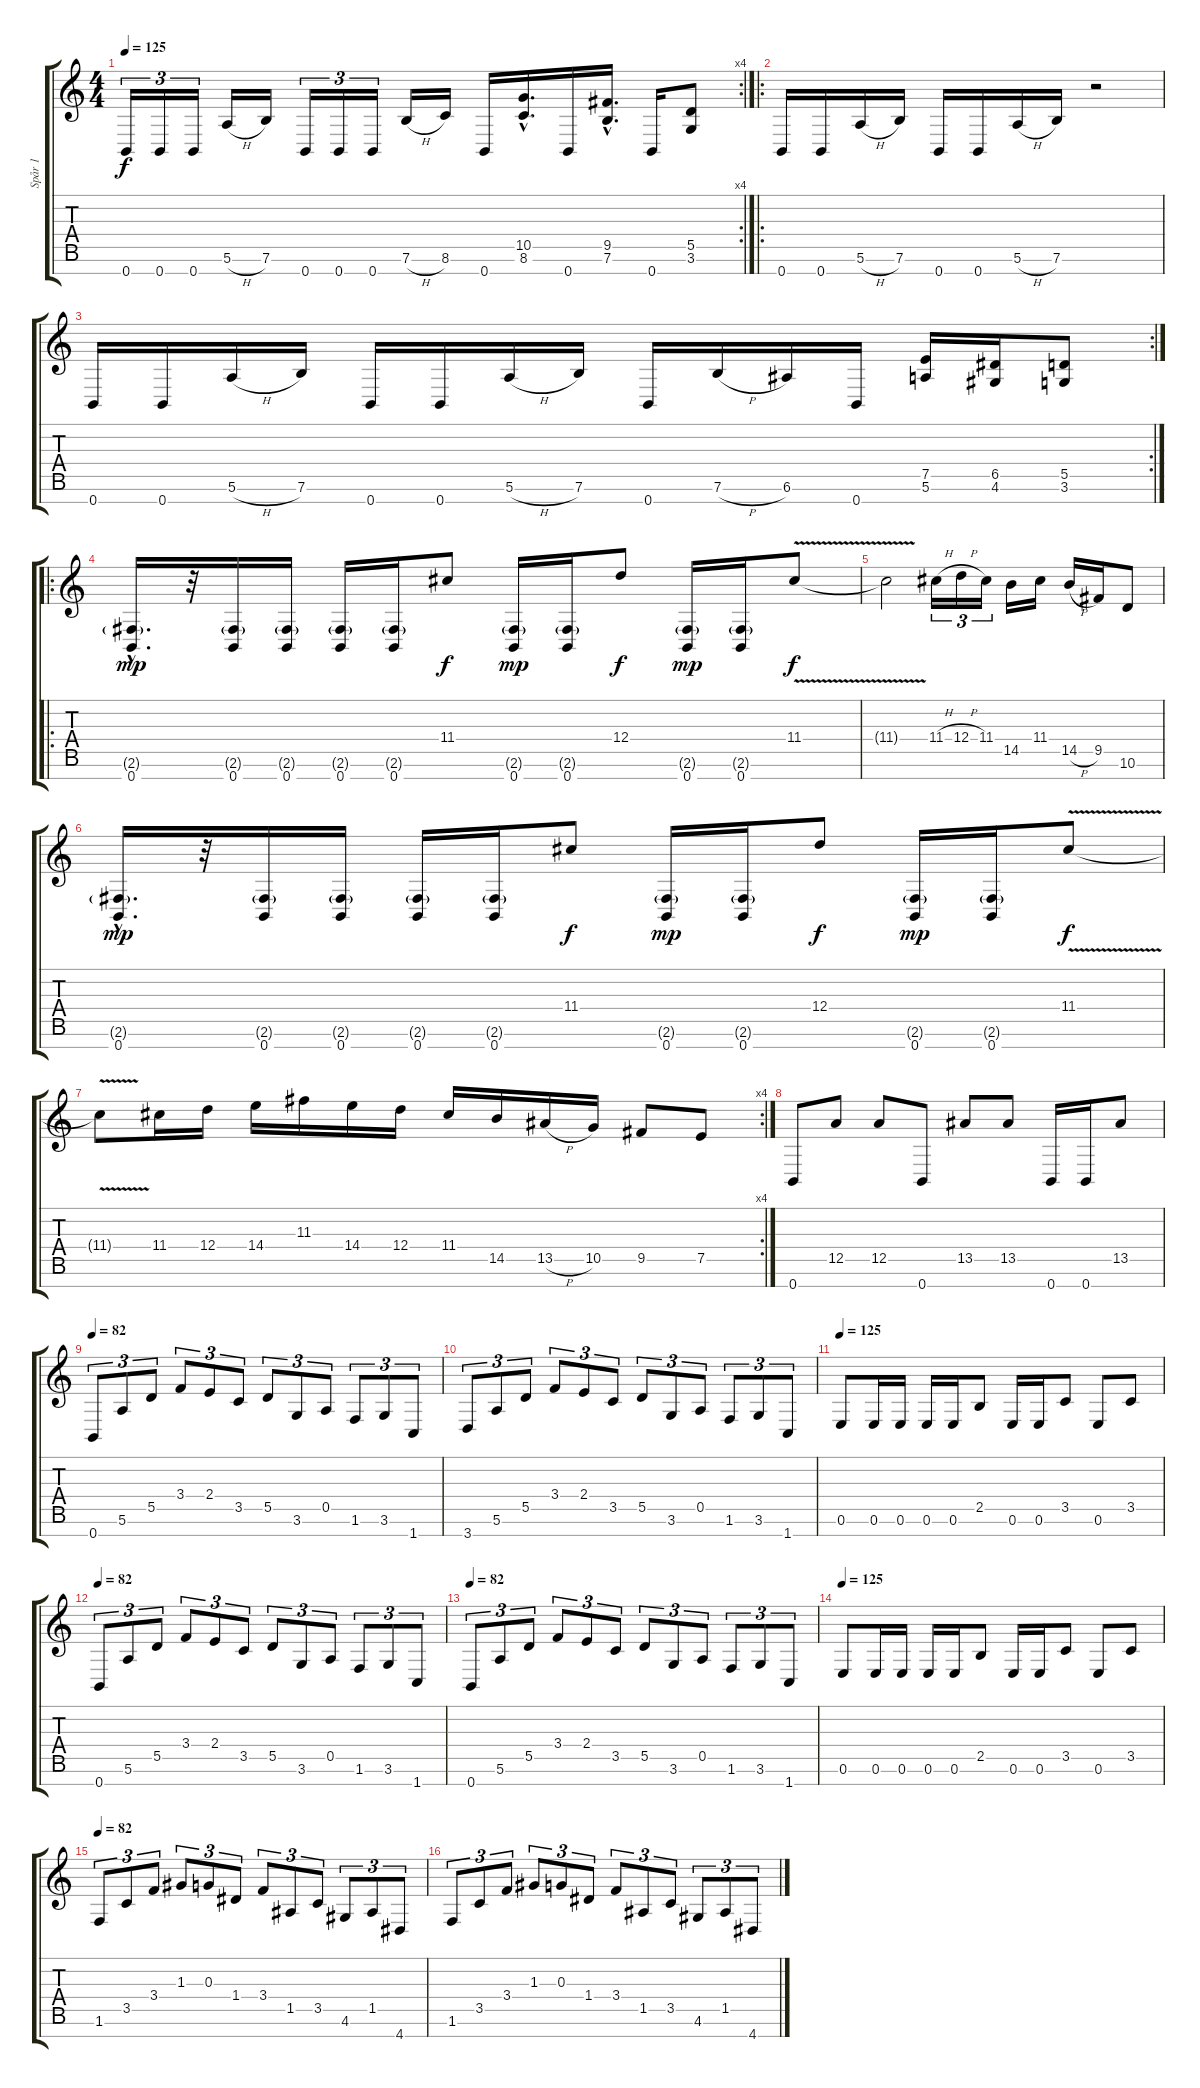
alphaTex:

\track ("Spår 1" "Spår 1") {instrument distortionguitar}
\staff {score tabs}
\tuning (E4 B3 G3 D3 A2 E2 B1) {hide}
\rc 4
\ts (4 4)
\tempo 125
\clef g2
\ks c
0.7.16{tu (3 2) dy f} 0.7.16{tu (3 2)} 0.7.16{tu (3 2)} 5.6{h}.16 7.6.16 0.7.16{tu (3 2)} 0.7.16{tu (3 2)} 0.7.16{tu (3 2)} 7.6{h}.16 8.6.16 0.7.16 (10.5{hac} 8.6{hac}).16{d} 0.7.16 (9.5{hac} 7.6{hac}).16{d} 0.7.16 (5.5 3.6).8 |
\ro
0.7.16 0.7.16 5.6{h}.16 7.6.16 0.7.16 0.7.16 5.6{h}.16 7.6.16 r.2 |
\rc 2
0.7.16 0.7.16 5.6{h}.16 7.6.16 0.7.16 0.7.16 5.6{h}.16 7.6.16 0.7.16 7.6{h}.16 6.6.16 0.7.16 (7.5 5.6).16 (6.5 4.6).16 (5.5 3.6).8 |
\ro
(2.6{g hac} 0.7{hac}).16{d dy mp} r.32 (2.6{g} 0.7).16 (2.6{g} 0.7).16 (2.6{g} 0.7).16 (2.6{g} 0.7).16 11.4.8{dy f} (2.6{g} 0.7).16{dy mp} (2.6{g} 0.7).16 12.4.8{dy f} (2.6{g} 0.7).16{dy mp} (2.6{g} 0.7).16 11.4{v}.8{dy f} |
11.4{t}.2 11.4{h}.16{tu (3 2)} 12.4{h}.16{tu (3 2)} 11.4.16{tu (3 2)} 14.5.16 11.4.16 14.5{h}.16 9.5.16 10.6.8 |
(2.6{g hac} 0.7{hac}).16{d dy mp} r.32 (2.6{g} 0.7).16 (2.6{g} 0.7).16 (2.6{g} 0.7).16 (2.6{g} 0.7).16 11.4.8{dy f} (2.6{g} 0.7).16{dy mp} (2.6{g} 0.7).16 12.4.8{dy f} (2.6{g} 0.7).16{dy mp} (2.6{g} 0.7).16 11.4{v}.8{dy f} |
\rc 4
11.4{t}.8 11.4.16 12.4.16 14.4.16 11.3.16 14.4.16 12.4.16 11.4.16 14.5.16 13.5{h}.16 10.5.16 9.5.8 7.5.8 |
0.7.8 12.5.8 12.5.8 0.7.8 13.5.8 13.5.8 0.7.16 0.7.16 13.5.8 |
\tempo 82
0.7.8{tu (3 2)} 5.6.8{tu (3 2)} 5.5.8{tu (3 2)} 3.4.8{tu (3 2)} 2.4.8{tu (3 2)} 3.5.8{tu (3 2)} 5.5.8{tu (3 2)} 3.6.8{tu (3 2)} 0.5.8{tu (3 2)} 1.6.8{tu (3 2)} 3.6.8{tu (3 2)} 1.7.8{tu (3 2)} |
3.7.8{tu (3 2)} 5.6.8{tu (3 2)} 5.5.8{tu (3 2)} 3.4.8{tu (3 2)} 2.4.8{tu (3 2)} 3.5.8{tu (3 2)} 5.5.8{tu (3 2)} 3.6.8{tu (3 2)} 0.5.8{tu (3 2)} 1.6.8{tu (3 2)} 3.6.8{tu (3 2)} 1.7.8{tu (3 2)} |
\tempo 125
0.6.8 0.6.16 0.6.16 0.6.16 0.6.16 2.5.8 0.6.16 0.6.16 3.5.8 0.6.8 3.5.8 |
\tempo 82
0.7.8{tu (3 2)} 5.6.8{tu (3 2)} 5.5.8{tu (3 2)} 3.4.8{tu (3 2)} 2.4.8{tu (3 2)} 3.5.8{tu (3 2)} 5.5.8{tu (3 2)} 3.6.8{tu (3 2)} 0.5.8{tu (3 2)} 1.6.8{tu (3 2)} 3.6.8{tu (3 2)} 1.7.8{tu (3 2)} |
\tempo 82
0.7.8{tu (3 2)} 5.6.8{tu (3 2)} 5.5.8{tu (3 2)} 3.4.8{tu (3 2)} 2.4.8{tu (3 2)} 3.5.8{tu (3 2)} 5.5.8{tu (3 2)} 3.6.8{tu (3 2)} 0.5.8{tu (3 2)} 1.6.8{tu (3 2)} 3.6.8{tu (3 2)} 1.7.8{tu (3 2)} |
\tempo 125
0.6.8 0.6.16 0.6.16 0.6.16 0.6.16 2.5.8 0.6.16 0.6.16 3.5.8 0.6.8 3.5.8 |
\tempo 82
1.6.8{tu (3 2)} 3.5.8{tu (3 2)} 3.4.8{tu (3 2)} 1.3.8{tu (3 2)} 0.3.8{tu (3 2)} 1.4.8{tu (3 2)} 3.4.8{tu (3 2)} 1.5.8{tu (3 2)} 3.5.8{tu (3 2)} 4.6.8{tu (3 2)} 1.5.8{tu (3 2)} 4.7.8{tu (3 2)} |
1.6.8{tu (3 2)} 3.5.8{tu (3 2)} 3.4.8{tu (3 2)} 1.3.8{tu (3 2)} 0.3.8{tu (3 2)} 1.4.8{tu (3 2)} 3.4.8{tu (3 2)} 1.5.8{tu (3 2)} 3.5.8{tu (3 2)} 4.6.8{tu (3 2)} 1.5.8{tu (3 2)} 4.7.8{tu (3 2)}
